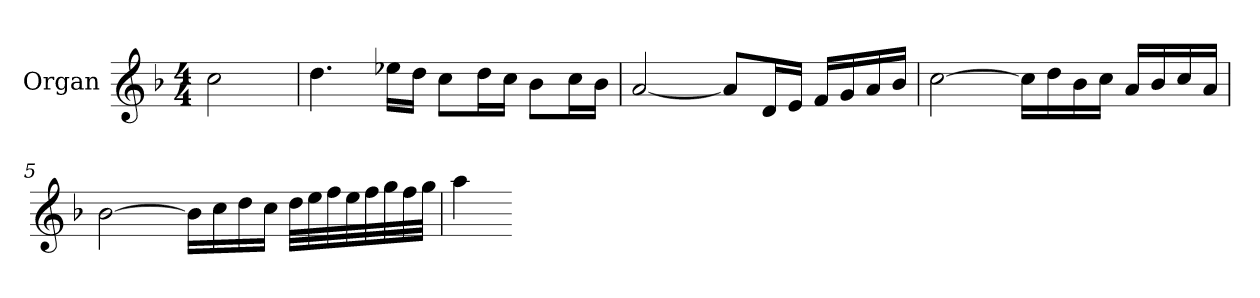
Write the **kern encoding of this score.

**kern
*part1
*staff1
*I"Organ
*I'Org.
*clefG2
*k[b-]
*F:
*M4/4
=1
2cc\
=2
4.dd\
16ee-X\LL
16dd\JJ
8cc\L
16dd\L
16cc\JJ
8b-\L
16cc\L
16b-\JJ
=3
[2a/
8a/L]
16d/L
16e/JJ
16f/LL
16g/
16a/
16b-/JJ
!!LO:LB:g=z
=4
[2cc\
16cc\LL]
16dd\
16b-\
16cc\JJ
16a/LL
16b-/
16cc/
16a/JJ
=5
[2b-\
16b-\LL]
16cc\
16dd\
16cc\JJ
32dd\LLL
32ee\
32ff\
32ee\
32ff\
32gg\
32ff\
32gg\JJJ
=6
4aa\
=-
*-
